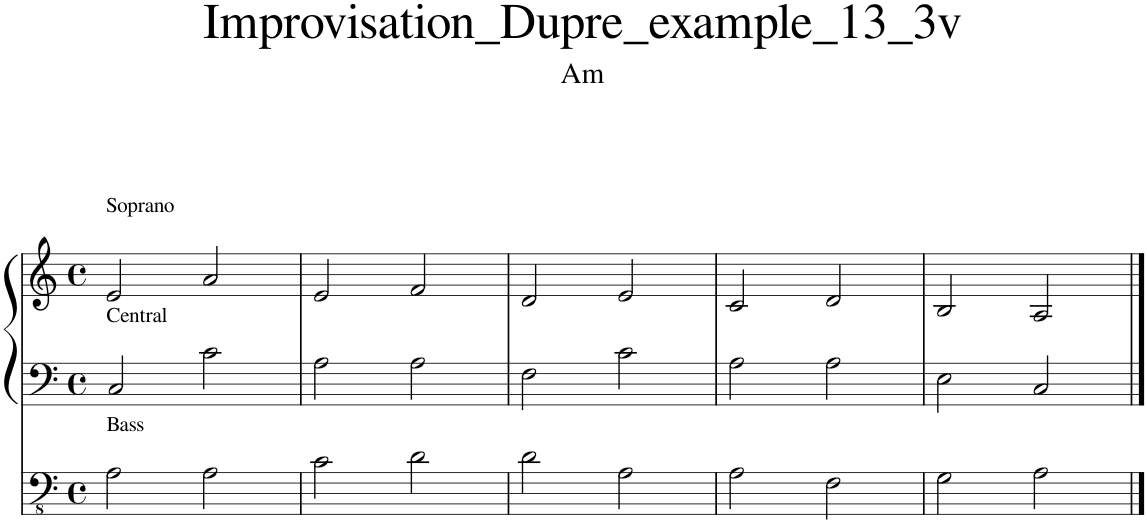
**kern	**kern	**kern
*part1	*part1	*part1
*staff3	*staff2	*staff1
*I"Orgue à tuyaux	*	*
*I'Org.	*	*
*clefFv4	*clefF4	*clefG2
*k[]	*k[]	*k[]
*M4/4	*M4/4	*M4/4
*met(c)	*met(c)	*met(c)
=1	=1	=1
!	!	!LO:TX:a:t=Soprano
!	!LO:TX:a:t=Central	!
!LO:TX:a:t=Bass	!	!
2AA\	2C/	2e/
2AA\	2c\	2a/
=2	=2	=2
2C\	2A\	2e/
2D\	2A\	2f/
=3	=3	=3
2D\	2F\	2d/
2AA\	2c\	2e/
=4	=4	=4
2AA\	2A\	2c/
2FF\	2A\	2d/
=5	=5	=5
2GG\	2E\	2B/
2AA\	2C/	2A/
==	==	==
*-	*-	*-
